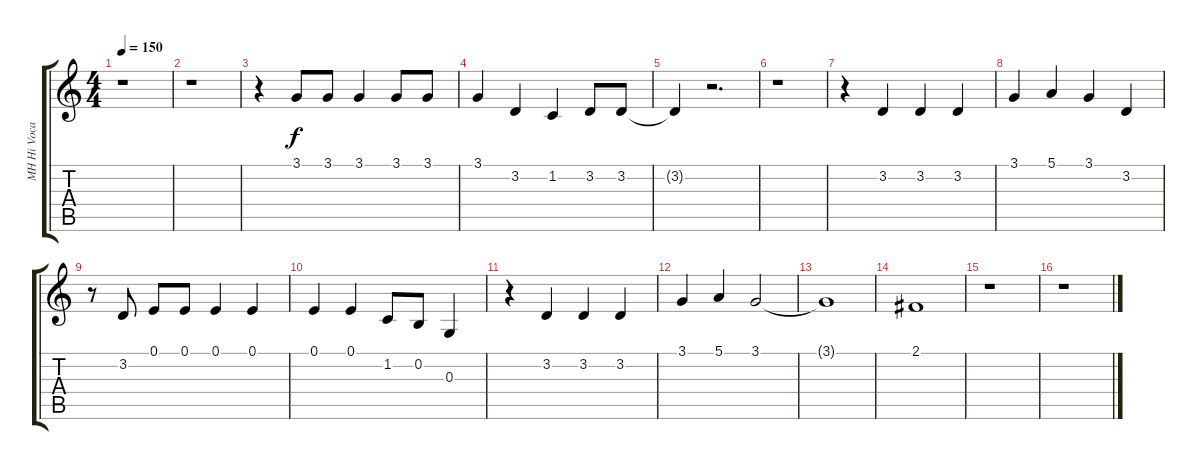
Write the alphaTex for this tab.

\track ("MH Hi Vocals" "MH Hi Voca") {instrument altosax}
\staff {score tabs}
\tuning (E4 B3 G3 D3 A2 E2) {hide}
\ts (4 4)
\tempo 150
\clef g2
\ks c
r.1{dy f} |
r.1 |
r.4 3.1.8 3.1.8 3.1.4 3.1.8 3.1.8 |
3.1.4 3.2.4 1.2.4 3.2.8 3.2.8 |
3.2{t}.4 r.2{d} |
r.1 |
r.4 3.2.4 3.2.4 3.2.4 |
3.1.4 5.1.4 3.1.4 3.2.4 |
r.8 3.2.8 0.1.8 0.1.8 0.1.4 0.1.4 |
0.1.4 0.1.4 1.2.8 0.2.8 0.3.4 |
r.4 3.2.4 3.2.4 3.2.4 |
3.1.4 5.1.4 3.1.2 |
3.1{t}.1 |
2.1.1 |
r.1 |
r.1
